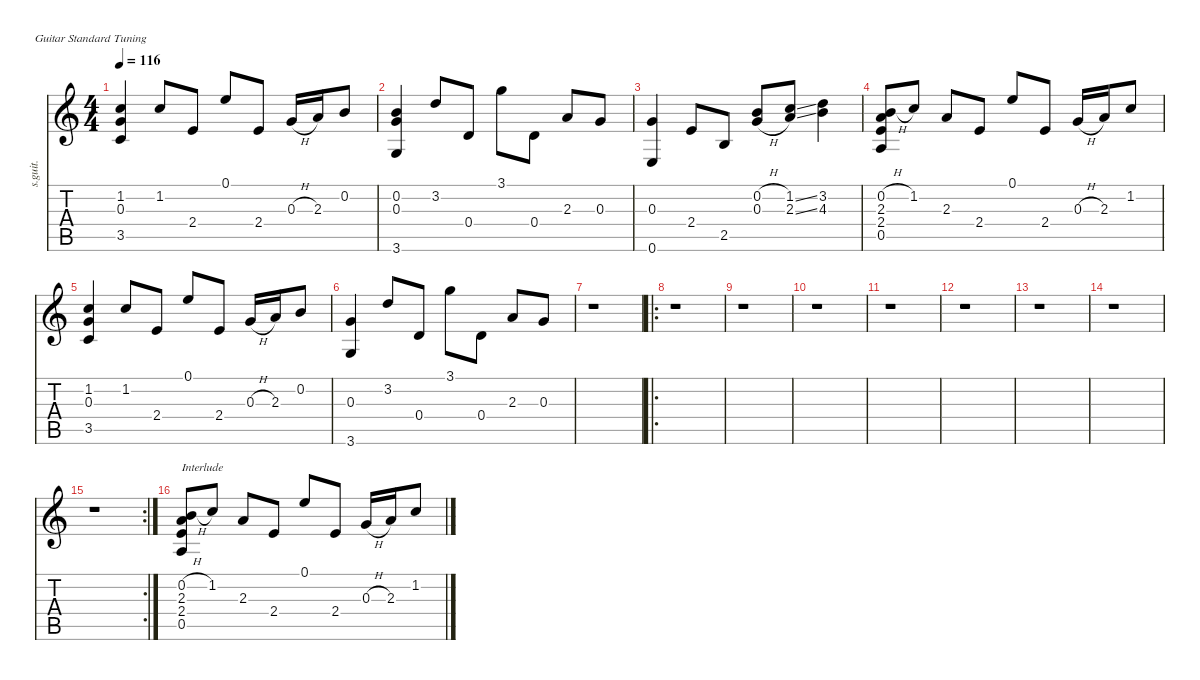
\defaultSystemsLayout 4
\hideDynamics
\bracketExtendMode nobrackets
\track ("Gtr. 1 (Other)" "s.guit.") {instrument acousticguitarsteel}
\staff {score tabs}
\tuning (E4 B3 G3 D3 A2 E2)
\ts (4 4)
\tempo 116
\clef g2
\ks c
(1.2 0.3 3.5).4{dy f} 1.2.8 2.4.8 0.1.8 2.4.8 0.3{h}.16 2.3.16 0.2.8 |
(0.2 0.3 3.6).4 3.2.8 0.4.8 3.1.8 0.4.8 2.3.8 0.3.8 |
(0.3 0.6).4 2.4.8 2.5.8 (0.2{h} 0.3{h}).8 (1.2{ss} 2.3{ss}).8 (3.2 4.3).4 |
(0.2{h} 2.3 2.4 0.5).8 1.2.8 2.3.8 2.4.8 0.1.8 2.4.8 0.3{h}.16 2.3.16 1.2.8 |
(1.2 0.3 3.5).4 1.2.8 2.4.8 0.1.8 2.4.8 0.3{h}.16 2.3.16 0.2.8 |
(0.3 3.6).4 3.2.8 0.4.8 3.1.8 0.4.8 2.3.8 0.3.8 |
r.1 |
\ro
r.1 |
r.1 |
r.1 |
r.1 |
r.1 |
r.1 |
r.1 |
\rc 2
r.1 |
(0.2{h} 2.3 2.4 0.5).8{txt "Interlude"} 1.2.8 2.3.8 2.4.8 0.1.8 2.4.8 0.3{h}.16 2.3.16 1.2.8
